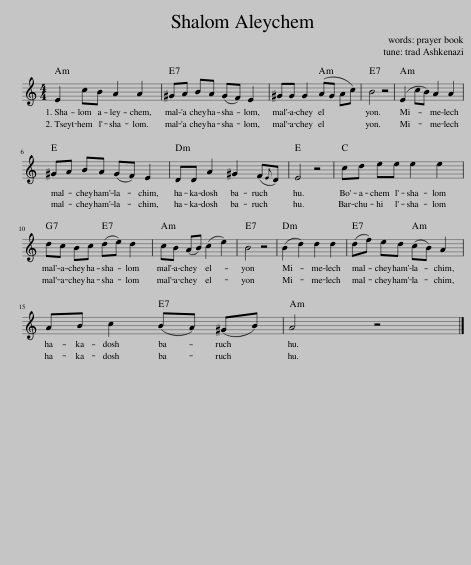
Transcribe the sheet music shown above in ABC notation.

X:1
L:1/8
M:4/4
I:linebreak $
K:C
V:1 treble
V:1
 E2 cB A2 A2 | ^GA BA (GF) E2 | ^GG G2 (AG Ac) | B4 z4 | (E2 cB) A2 A2 |$ %5
 ^GA BA (GF) E2 | DD A2 ^G2 (F{E}D) | E4 z4 | cd ee e2 e2 |$ dc Bc (de) d2 | %10
 cB (AB) (c2 e2) | B4 z4 | (B2 d2) d2 d2 | (df) ed (cB) A2 |$ AB c2 (BA) (^GB) | %15
 A4 z4 |] %16
